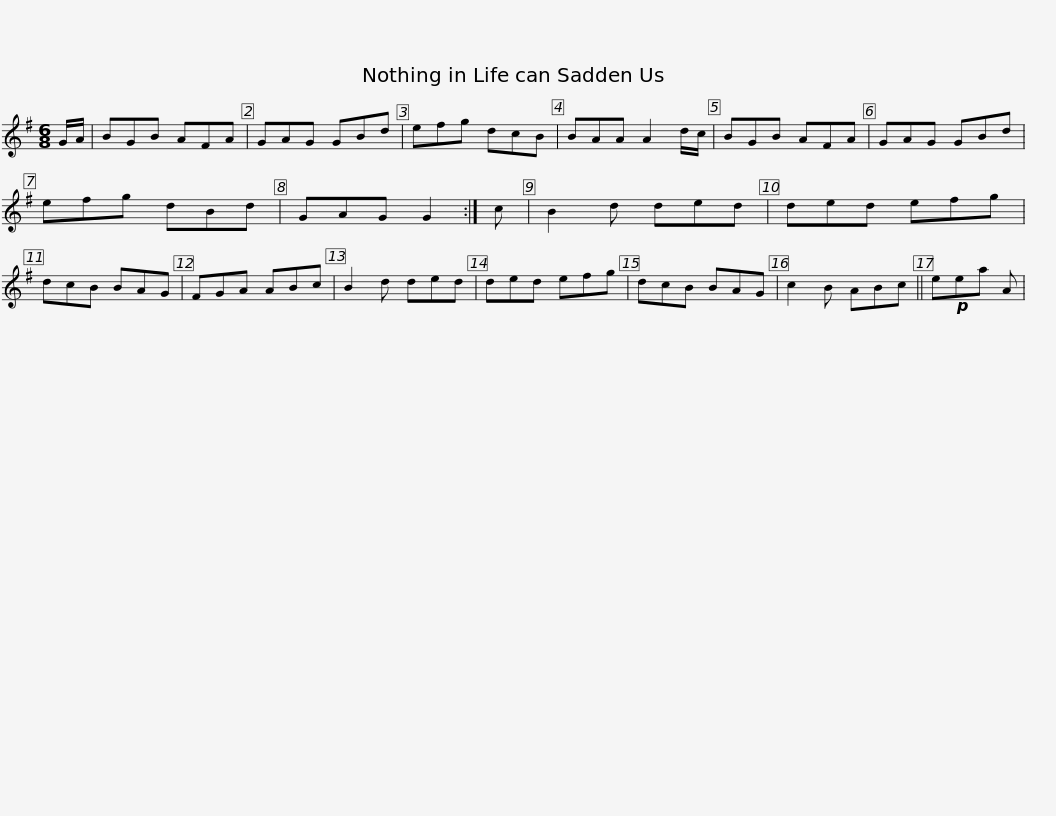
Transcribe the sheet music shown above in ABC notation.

X:1
L:1/8
M:6/8
I:linebreak $
K:G
V:1 treble
V:1
 G/A/ | BGB AFA | GAG GBd | efg dcB | BAA A2 d/c/ | %5
 BGB AFA | GAG GBd | efg dBd |$ GAG G2 :| c | %10
 B2 d ded | ded efg | dcB BAG | FGA ABc | B2 d ded | %15
 ded efg |$ dcB BAG | c2 B ABc || e!p!ea A | %19
